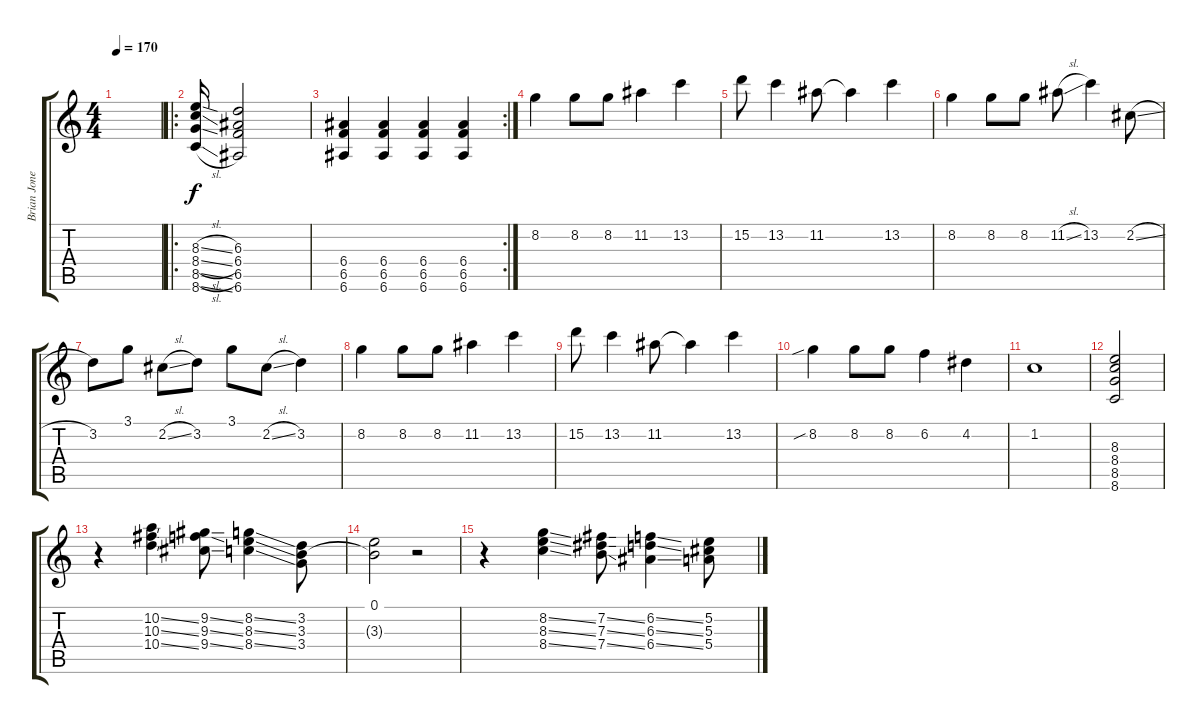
\track ("Brian Jones Slide, Open E tuning" "Brian Jone") {instrument electricguitarjazz}
\staff {score tabs}
\tuning (E4 B3 Ab3 E3 B2 E2) {hide}
\ts (4 4)
\tempo 170
\clef g2
\ks c
|
\ro
(8.3{sl} 8.4{sl} 8.5{sl} 8.6{sl}).16 (6.3 6.4 6.5 6.6).2 |
\rc 2
(6.4 6.5 6.6).4 (6.4 6.5 6.6).4 (6.4 6.5 6.6).4 (6.4 6.5 6.6).4 |
8.2.4 8.2.8 8.2.8 11.2.4 13.2.4 |
15.2.8 13.2.4 11.2.8 11.2{t}.4 13.2.4 |
8.2.4 8.2.8 8.2.8 11.2{sl}.8 13.2.4 2.2{sl}.8 |
3.2.8 3.1.8 2.2{sl}.8 3.2.8 3.1.8 2.2{sl}.8 3.2.4 |
8.2.4 8.2.8 8.2.8 11.2.4 13.2.4 |
15.2.8 13.2.4 11.2.8 11.2{t}.4 13.2.4 |
8.2{sib}.4 8.2.8 8.2.8 6.2.4 4.2.4 |
1.2.1 |
(8.3 8.4 8.5 8.6).2 |
r.4 (10.2{ss} 10.3{ss} 10.4{ss}).4 (9.2{ss} 9.3{ss} 9.4{ss}).8 (8.2{ss} 8.3{ss} 8.4{ss}).4 (3.2 3.3 3.4).8 |
(0.1 3.3{t}).2 r.2 |
r.4 (8.2{ss} 8.3{ss} 8.4{ss}).4 (7.2{ss} 7.3{ss} 7.4{ss}).8 (6.2{ss} 6.3{ss} 6.4{ss}).4 (5.2 5.3 5.4).8
